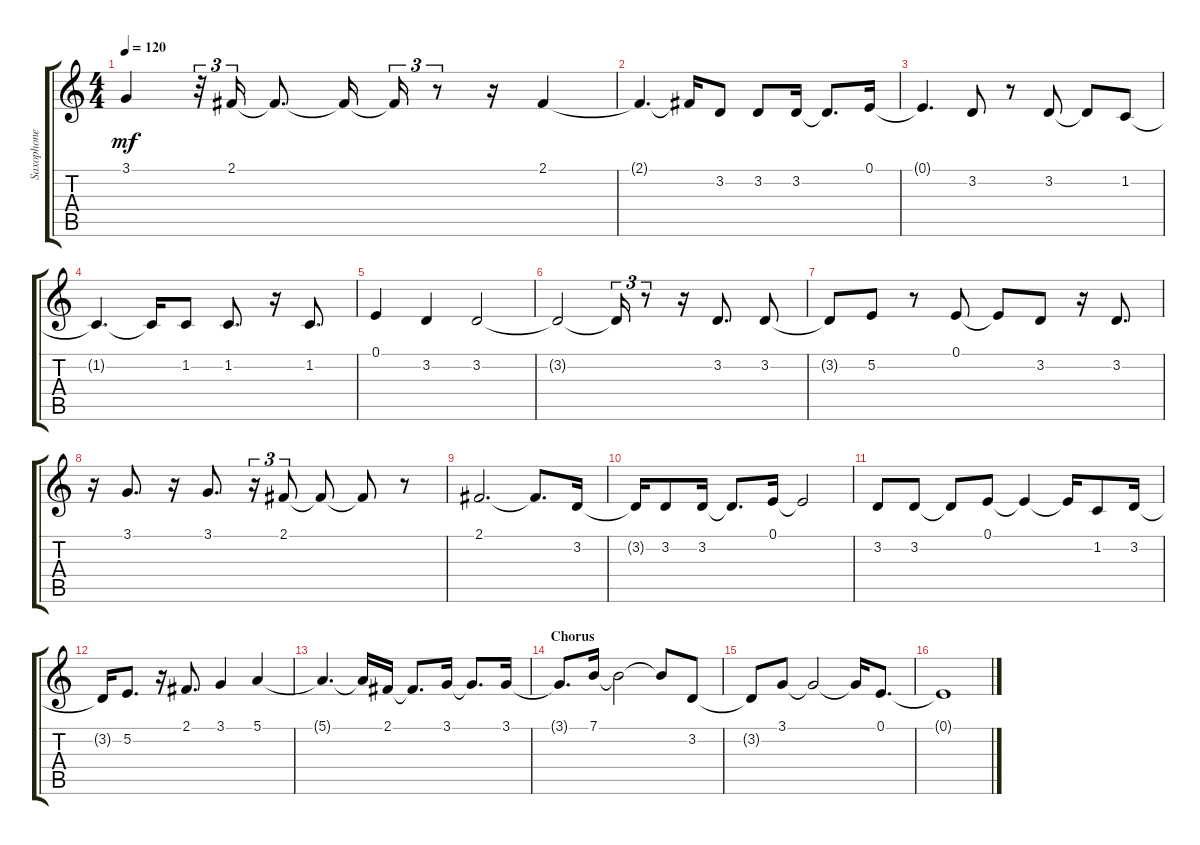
\track ("Saxophone : Alto in Eb" "Saxophone ") {instrument altosax}
\staff {score tabs}
\tuning (E4 B3 G3 D3 A2 E2) {hide}
\ts (4 4)
\tempo 120
\clef g2
\ks aminor
3.1{t}.4{dy mf} r.32{tu (3 2)} 2.1.16{tu (3 2)} 2.1{t}.8{d} 2.1{t}.16 2.1{t}.16{tu (3 2)} r.8{tu (3 2)} r.16 2.1.4 |
2.1{t}.4{d} 2.1{t}.16 3.2.8 3.2.8 3.2.16 3.2{t}.8{d} 0.1.16 |
0.1{t}.4{d} 3.2.8 r.8 3.2.8 3.2{t}.8 1.2.8 |
1.2{t}.4{d} 1.2{t}.16 1.2.8 1.2.8{d} r.16 1.2.8{d} |
0.1.4 3.2.4 3.2.2 |
3.2{t}.2 3.2{t}.16{tu (3 2)} r.8{tu (3 2)} r.16 3.2.8{d} 3.2.8 |
3.2{t}.8 5.2.8 r.8 0.1.8 0.1{t}.8 3.2.8 r.16 3.2.8{d} |
r.16 3.1.8{d} r.16 3.1.8{d} r.16{tu (3 2)} 2.1.8{tu (3 2)} 2.1{t}.8 2.1{t}.8 r.8 |
2.1.2{d} 2.1{t}.8{d} 3.2.16 |
3.2{t}.16 3.2.8 3.2.16 3.2{t}.8{d} 0.1.16 0.1{t}.2 |
3.2.8 3.2.8 3.2{t}.8 0.1.8 0.1{t}.4 0.1{t}.16 1.2.8 3.2.16 |
3.2{t}.16 5.2.8{d} r.16 2.1.8{d} 3.1.4 5.1.4 |
5.1{t}.4{d} 5.1{t}.16 2.1.16 2.1{t}.8{d} 3.1.16 3.1{t}.8{d} 3.1.16 |
\section ("" "Chorus")
3.1{t}.8{d} 7.1.16 7.1{t}.2 7.1{t}.8 3.2.8 |
3.2{t}.8 3.1.8 3.1{t}.2 3.1{t}.16 0.1.8{d} |
0.1{t}.1
